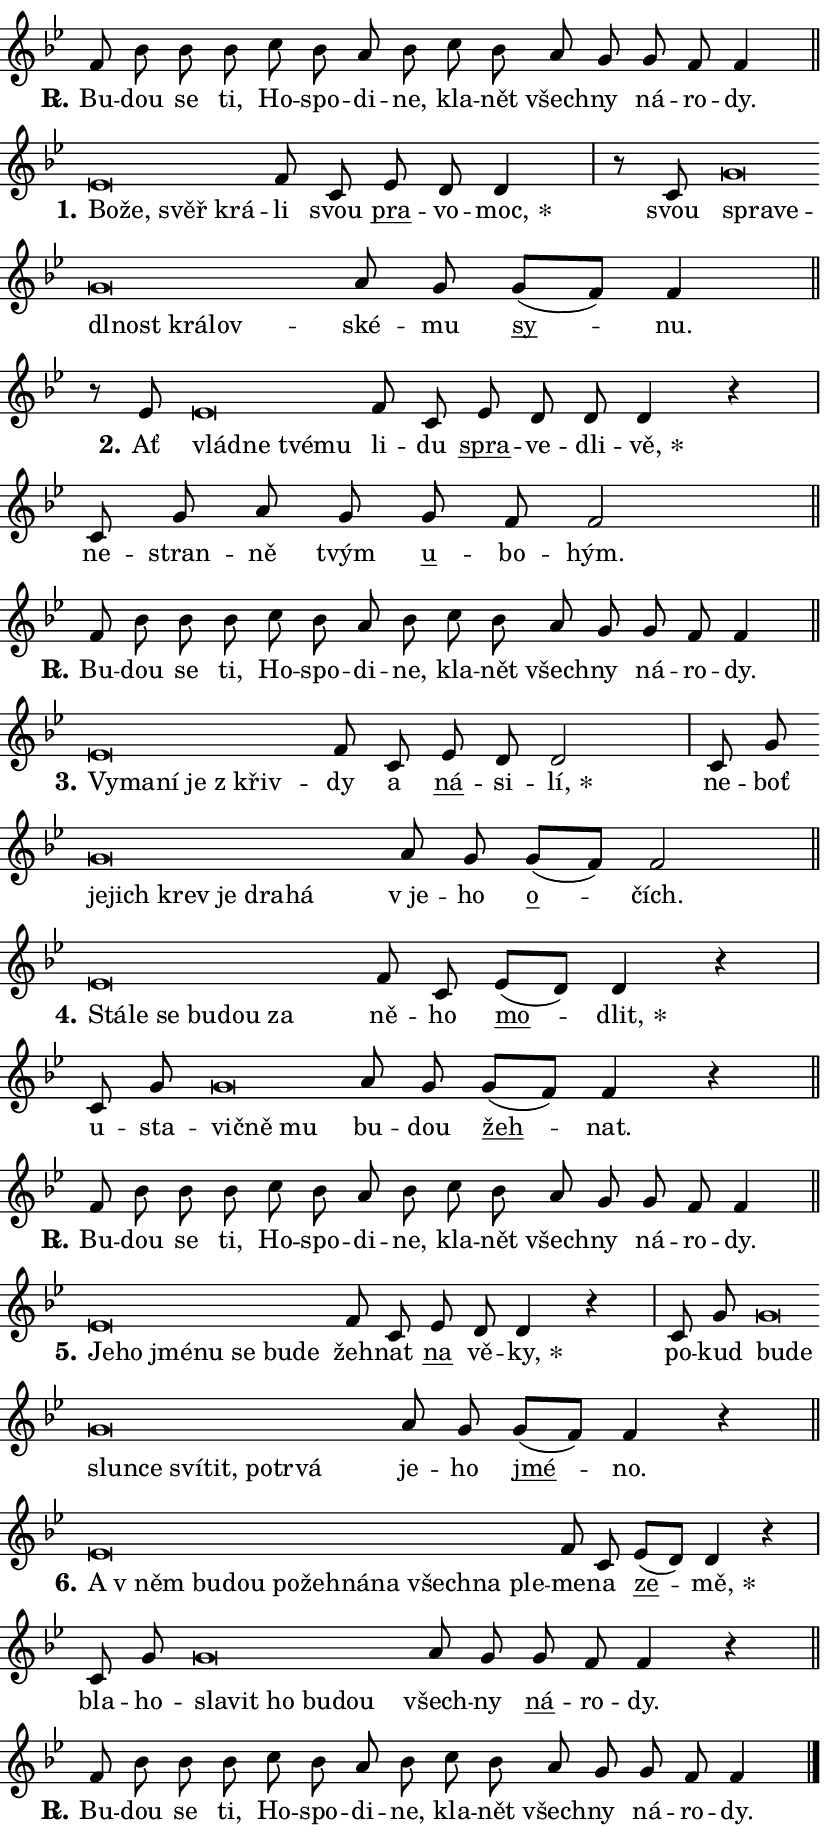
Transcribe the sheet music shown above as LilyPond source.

\version "2.24.0"
\header { tagline = "" }
\paper {
  indent = 0\cm
  top-margin = 0\cm
  right-margin = 0.13\cm % to fit lyric hyphens
  bottom-margin = 0\cm
  left-margin = 0\cm
  paper-width = 14\cm
  page-breaking = #ly:one-page-breaking
  system-system-spacing.basic-distance = #11
  score-system-spacing.basic-distance = #11
  ragged-last = ##f
}


%% Author: Thomas Morley
%% https://lists.gnu.org/archive/html/lilypond-user/2020-05/msg00002.html
#(define (line-position grob)
"Returns position of @var[grob} in current system:
   @code{'start}, if at first time-step
   @code{'end}, if at last time-step
   @code{'middle} otherwise
"
  (let* ((col (ly:item-get-column grob))
         (ln (ly:grob-object col 'left-neighbor))
         (rn (ly:grob-object col 'right-neighbor))
         (col-to-check-left (if (ly:grob? ln) ln col))
         (col-to-check-right (if (ly:grob? rn) rn col))
         (break-dir-left
           (and
             (ly:grob-property col-to-check-left 'non-musical #f)
             (ly:item-break-dir col-to-check-left)))
         (break-dir-right
           (and
             (ly:grob-property col-to-check-right 'non-musical #f)
             (ly:item-break-dir col-to-check-right))))
        (cond ((eqv? 1 break-dir-left) 'start)
              ((eqv? -1 break-dir-right) 'end)
              (else 'middle))))

#(define (tranparent-at-line-position vctor)
  (lambda (grob)
  "Relying on @code{line-position} select the relevant enry from @var{vctor}.
Used to determine transparency,"
    (case (line-position grob)
      ((end) (not (vector-ref vctor 0)))
      ((middle) (not (vector-ref vctor 1)))
      ((start) (not (vector-ref vctor 2))))))

noteHeadBreakVisibility =
#(define-music-function (break-visibility)(vector?)
"Makes @code{NoteHead}s transparent relying on @var{break-visibility}"
#{
  \override NoteHead.transparent =
    #(tranparent-at-line-position break-visibility)
#})

#(define delete-ledgers-for-transparent-note-heads
  (lambda (grob)
    "Reads whether a @code{NoteHead} is transparent.
If so this @code{NoteHead} is removed from @code{'note-heads} from
@var{grob}, which is supposed to be @code{LedgerLineSpanner}.
As a result ledgers are not printed for this @code{NoteHead}"
    (let* ((nhds-array (ly:grob-object grob 'note-heads))
           (nhds-list
             (if (ly:grob-array? nhds-array)
                 (ly:grob-array->list nhds-array)
                 '()))
           ;; Relies on the transparent-property being done before
           ;; Staff.LedgerLineSpanner.after-line-breaking is executed.
           ;; This is fragile ...
           (to-keep
             (remove
               (lambda (nhd)
                 (ly:grob-property nhd 'transparent #f))
               nhds-list)))
      ;; TODO find a better method to iterate over grob-arrays, similiar
      ;; to filter/remove etc for lists
      ;; For now rebuilt from scratch
      (set! (ly:grob-object grob 'note-heads)  '())
      (for-each
        (lambda (nhd)
          (ly:pointer-group-interface::add-grob grob 'note-heads nhd))
        to-keep))))

squashNotes = {
  \override NoteHead.X-extent = #'(-0.2 . 0.2)
  \override NoteHead.Y-extent = #'(-0.75 . 0)
  \override NoteHead.stencil =
    #(lambda (grob)
       (let ((pos (ly:grob-property grob 'staff-position)))
         (begin
           (if (< pos -7) (display "ERROR: Lower brevis then expected\n") (display ""))
           (if (<= pos -6) ly:text-interface::print ly:note-head::print))))
}
unSquashNotes = {
  \revert NoteHead.X-extent
  \revert NoteHead.Y-extent
  \revert NoteHead.stencil
}

hideNotes = \noteHeadBreakVisibility #begin-of-line-visible
unHideNotes = \noteHeadBreakVisibility #all-visible

% work-around for resetting accidentals
% https://lilypond.org/doc/v2.23/Documentation/notation/displaying-rhythms#unmetered-music
cadenzaMeasure = {
  \cadenzaOff
  \partial 1024 s1024
  \cadenzaOn
}

#(define-markup-command (accent layout props text) (markup?)
  "Underline accented syllable"
  (interpret-markup layout props
    #{\markup \override #'(offset . 4.3) \underline { #text }#}))

responsum = \markup \concat {
  "R" \hspace #-1.05 \path #0.1 #'((moveto 0 0.07) (lineto 0.9 0.8)) \hspace #0.05 "."
}

spaceSize = #0.6828661417322834 % exact space size for TeX Gyre Schola

\layout {
  \context {
    \Staff
    \remove "Time_signature_engraver"
    \override LedgerLineSpanner.after-line-breaking = #delete-ledgers-for-transparent-note-heads
  }
  \context {
    \Lyrics {
      \override LyricSpace.minimum-distance = \spaceSize
      \override LyricText.font-name = #"TeX Gyre Schola"
      \override LyricText.font-size = 1
      \override StanzaNumber.font-name = #"TeX Gyre Schola Bold"
      \override StanzaNumber.font-size = 1
    }
  }
  \context {
    \Score 
    \override NoteHead.text =
      #(lambda (grob) 
        (let ((pos (ly:grob-property grob 'staff-position)))
          #{\markup {
            \combine
              \halign #-0.55 \raise #(if (= pos -6) 0 0.5) \override #'(thickness . 2) \draw-line #'(3.2 . 0)
              \musicglyph "noteheads.sM1"
          }#}))
  }
}

% magnetic-lyrics.ily
%
%   written by
%     Jean Abou Samra <jean@abou-samra.fr>
%     Werner Lemberg <wl@gnu.org>
%
%   adapted by
%     Jiri Hon <jiri.hon@gmail.com>
%
% Version 2022-Apr-15

% https://www.mail-archive.com/lilypond-user@gnu.org/msg149350.html

#(define (Left_hyphen_pointer_engraver context)
   "Collect syllable-hyphen-syllable occurrences in lyrics and store
them in properties.  This engraver only looks to the left.  For
example, if the lyrics input is @code{foo -- bar}, it does the
following.

@itemize @bullet
@item
Set the @code{text} property of the @code{LyricHyphen} grob between
@q{foo} and @q{bar} to @code{foo}.

@item
Set the @code{left-hyphen} property of the @code{LyricText} grob with
text @q{foo} to the @code{LyricHyphen} grob between @q{foo} and
@q{bar}.
@end itemize

Use this auxiliary engraver in combination with the
@code{lyric-@/text::@/apply-@/magnetic-@/offset!} hook."
   (let ((hyphen #f)
         (text #f))
     (make-engraver
      (acknowledgers
       ((lyric-syllable-interface engraver grob source-engraver)
        (set! text grob)))
      (end-acknowledgers
       ((lyric-hyphen-interface engraver grob source-engraver)
        ;(when (not (grob::has-interface grob 'lyric-space-interface))
          (set! hyphen grob)));)
      ((stop-translation-timestep engraver)
       (when (and text hyphen)
         (ly:grob-set-object! text 'left-hyphen hyphen))
       (set! text #f)
       (set! hyphen #f)))))

#(define (lyric-text::apply-magnetic-offset! grob)
   "If the space between two syllables is less than the value in
property @code{LyricText@/.details@/.squash-threshold}, move the right
syllable to the left so that it gets concatenated with the left
syllable.

Use this function as a hook for
@code{LyricText@/.after-@/line-@/breaking} if the
@code{Left_@/hyphen_@/pointer_@/engraver} is active."
   (let ((hyphen (ly:grob-object grob 'left-hyphen #f)))
     (when hyphen
       (let ((left-text (ly:spanner-bound hyphen LEFT)))
         (when (grob::has-interface left-text 'lyric-syllable-interface)
           (let* ((common (ly:grob-common-refpoint grob left-text X))
                  (this-x-ext (ly:grob-extent grob common X))
                  (left-x-ext
                   (begin
                     ;; Trigger magnetism for left-text.
                     (ly:grob-property left-text 'after-line-breaking)
                     (ly:grob-extent left-text common X)))
                  ;; `delta` is the gap width between two syllables.
                  (delta (- (interval-start this-x-ext)
                            (interval-end left-x-ext)))
                  (details (ly:grob-property grob 'details))
                  (threshold (assoc-get 'squash-threshold details 0.2)))
             (when (< delta threshold)
               (let* (;; We have to manipulate the input text so that
                      ;; ligatures crossing syllable boundaries are not
                      ;; disabled.  For languages based on the Latin
                      ;; script this is essentially a beautification.
                      ;; However, for non-Western scripts it can be a
                      ;; necessity.
                      (lt (ly:grob-property left-text 'text))
                      (rt (ly:grob-property grob 'text))
                      (is-space (grob::has-interface hyphen 'lyric-space-interface))
                      (space (if is-space " " ""))
                      (extra-delta (if is-space spaceSize 0))
                      ;; Append new syllable.
                      (ltrt-space (if (and (string? lt) (string? rt))
                                (string-append lt space rt)
                                (make-concat-markup (list lt space rt))))
                      ;; Right-align `ltrt` to the right side.
                      (ltrt-space-markup (grob-interpret-markup
                               grob
                               (make-translate-markup
                                (cons (interval-length this-x-ext) 0)
                                (make-right-align-markup ltrt-space)))))
                 (begin
                   ;; Don't print `left-text`.
                   (ly:grob-set-property! left-text 'stencil #f)
                   ;; Set text and stencil (which holds all collected
                   ;; syllables so far) and shift it to the left.
                   (ly:grob-set-property! grob 'text ltrt-space)
                   (ly:grob-set-property! grob 'stencil ltrt-space-markup)
                   (ly:grob-translate-axis! grob (- (- delta extra-delta)) X))))))))))


#(define (lyric-hyphen::displace-bounds-first grob)
   ;; Make very sure this callback isn't triggered too early.
   (let ((left (ly:spanner-bound grob LEFT))
         (right (ly:spanner-bound grob RIGHT)))
     (ly:grob-property left 'after-line-breaking)
     (ly:grob-property right 'after-line-breaking)
     (ly:lyric-hyphen::print grob)))

squashThreshold = #0.4

\layout {
  \context {
    \Lyrics
    \consists #Left_hyphen_pointer_engraver
    \override LyricText.after-line-breaking =
      #lyric-text::apply-magnetic-offset!
    \override LyricHyphen.stencil = #lyric-hyphen::displace-bounds-first
    \override LyricText.details.squash-threshold = \squashThreshold
    \override LyricHyphen.minimum-distance = 0
    \override LyricHyphen.minimum-length = \squashThreshold
  }
}

squashText = \override LyricText.details.squash-threshold = 9999
unSquashText = \override LyricText.details.squash-threshold = \squashThreshold

leftText = \override LyricText.self-alignment-X = #LEFT
unLeftText = \revert LyricText.self-alignment-X

starOffset = #(lambda (grob) 
                (let ((x_offset (ly:self-alignment-interface::aligned-on-x-parent grob)))
                  (if (= x_offset 0) 0 (+ x_offset 1.2))))

star = #(define-music-function (syllable)(string?)
"Append star separator at the end of a syllable"
#{
  \once \override LyricText.X-offset = #starOffset
  \lyricmode { \markup {
    #syllable
    \override #'((font-name . "TeX Gyre Schola Bold")) \hspace #0.2 \lower #0.65 \larger "*"
  } }
#})

starAccent = #(define-music-function (syllable)(string?)
"Append star separator at the end of a syllable and make accent"
#{
  \once \override LyricText.X-offset = #starOffset
  \lyricmode { \markup {
    \accent #syllable
    \override #'((font-name . "TeX Gyre Schola Bold")) \hspace #0.2 \lower #0.65 \larger "*"
  } }
#})

breath = #(define-music-function (syllable)(string?)
"Append breathing indicator at the end of a syllable"
#{
  \lyricmode { \markup { #syllable "+" } }
#})

optionalBreath = #(define-music-function (syllable)(string?)
"Append optional breathing indicator at the end of a syllable"
#{
  \lyricmode { \markup { #syllable "(+)" } }
#})


\score {
    <<
        \new Voice = "melody" { \cadenzaOn \key bes \major \relative { f'8 bes bes bes \bar "" c bes a bes \bar "" c bes a g \bar "" g f f4 \cadenzaMeasure \bar "||" \break } }
        \new Lyrics \lyricsto "melody" { \lyricmode { \set stanza = \responsum
Bu -- dou se ti, Ho -- spo -- di -- ne, kla -- nět všech -- ny ná -- ro -- dy. } }
    >>
    \layout {}
}

\score {
    <<
        \new Voice = "melody" { \cadenzaOn \key bes \major \relative { \squashNotes es'\breve*1/16 \hideNotes \breve*1/16 \bar "" \breve*1/16 \breve*1/16 \bar "" \unHideNotes \unSquashNotes f8 c \bar "" es d d4 \cadenzaMeasure \bar "|" r8 c \squashNotes g'\breve*1/16 \hideNotes \breve*1/16 \bar "" \breve*1/16 \bar "" \breve*1/16 \bar "" \breve*1/16 \breve*1/16 \bar "" \unHideNotes \unSquashNotes a8 g \bar "" g[( f)] f4 \cadenzaMeasure \bar "||" \break } }
        \new Lyrics \lyricsto "melody" { \lyricmode { \set stanza = "1."
\leftText Bo -- \squashText že, svěř krá -- \unLeftText \unSquashText li svou \markup \accent pra -- vo -- \star moc, svou \leftText spra -- \squashText ve -- dl -- nost krá -- lov -- \unLeftText \unSquashText ské -- mu \markup \accent sy -- nu. } }
    >>
    \layout {}
}

\score {
    <<
        \new Voice = "melody" { \cadenzaOn \key bes \major \relative { r8 es' \squashNotes es\breve*1/16 \hideNotes \breve*1/16 \bar "" \breve*1/16 \breve*1/16 \bar "" \unHideNotes \unSquashNotes f8 c \bar "" es d d d4 r \cadenzaMeasure \bar "|" c8 g' a g \bar "" g f f2 \cadenzaMeasure \bar "||" \break } }
        \new Lyrics \lyricsto "melody" { \lyricmode { \set stanza = "2."
Ať \leftText vlád -- \squashText ne tvé -- mu \unLeftText \unSquashText li -- du \markup \accent spra -- ve -- dli -- \star vě, ne -- stran -- ně tvým \markup \accent u -- bo -- hým. } }
    >>
    \layout {}
}

\score {
    <<
        \new Voice = "melody" { \cadenzaOn \key bes \major \relative { f'8 bes bes bes \bar "" c bes a bes \bar "" c bes a g \bar "" g f f4 \cadenzaMeasure \bar "||" \break } }
        \new Lyrics \lyricsto "melody" { \lyricmode { \set stanza = \responsum
Bu -- dou se ti, Ho -- spo -- di -- ne, kla -- nět všech -- ny ná -- ro -- dy. } }
    >>
    \layout {}
}

\score {
    <<
        \new Voice = "melody" { \cadenzaOn \key bes \major \relative { \squashNotes es'\breve*1/16 \hideNotes \breve*1/16 \bar "" \breve*1/16 \bar "" \breve*1/16 \breve*1/16 \bar "" \unHideNotes \unSquashNotes f8 c \bar "" es d d2 \cadenzaMeasure \bar "|" c8 g' \bar "" \squashNotes g\breve*1/16 \hideNotes \breve*1/16 \bar "" \breve*1/16 \bar "" \breve*1/16 \bar "" \breve*1/16 \breve*1/16 \bar "" \unHideNotes \unSquashNotes a8 g \bar "" g[( f)] f2 \cadenzaMeasure \bar "||" \break } }
        \new Lyrics \lyricsto "melody" { \lyricmode { \set stanza = "3."
\leftText Vy -- \squashText ma -- ní je "z křiv" -- \unLeftText \unSquashText dy a \markup \accent ná -- si -- \star lí, ne -- boť \leftText je -- \squashText jich krev je dra -- há \unLeftText \unSquashText "v je" -- ho \markup \accent o -- čích. } }
    >>
    \layout {}
}

\score {
    <<
        \new Voice = "melody" { \cadenzaOn \key bes \major \relative { \squashNotes es'\breve*1/16 \hideNotes \breve*1/16 \bar "" \breve*1/16 \bar "" \breve*1/16 \bar "" \breve*1/16 \breve*1/16 \bar "" \unHideNotes \unSquashNotes f8 c \bar "" es[( d)] d4 r \cadenzaMeasure \bar "|" c8 g' \bar "" \squashNotes g\breve*1/16 \hideNotes \breve*1/16 \breve*1/16 \bar "" \unHideNotes \unSquashNotes a8 g \bar "" g[( f)] f4 r \cadenzaMeasure \bar "||" \break } }
        \new Lyrics \lyricsto "melody" { \lyricmode { \set stanza = "4."
\leftText Stá -- \squashText le se bu -- dou za \unLeftText \unSquashText ně -- ho \markup \accent mo -- \star dlit, u -- sta -- \leftText vič -- \squashText ně mu \unLeftText \unSquashText bu -- dou \markup \accent žeh -- nat. } }
    >>
    \layout {}
}

\score {
    <<
        \new Voice = "melody" { \cadenzaOn \key bes \major \relative { f'8 bes bes bes \bar "" c bes a bes \bar "" c bes a g \bar "" g f f4 \cadenzaMeasure \bar "||" \break } }
        \new Lyrics \lyricsto "melody" { \lyricmode { \set stanza = \responsum
Bu -- dou se ti, Ho -- spo -- di -- ne, kla -- nět všech -- ny ná -- ro -- dy. } }
    >>
    \layout {}
}

\score {
    <<
        \new Voice = "melody" { \cadenzaOn \key bes \major \relative { \squashNotes es'\breve*1/16 \hideNotes \breve*1/16 \bar "" \breve*1/16 \bar "" \breve*1/16 \bar "" \breve*1/16 \bar "" \breve*1/16 \breve*1/16 \bar "" \unHideNotes \unSquashNotes f8 c \bar "" es d d4 r \cadenzaMeasure \bar "|" c8 g' \bar "" \squashNotes g\breve*1/16 \hideNotes \breve*1/16 \bar "" \breve*1/16 \bar "" \breve*1/16 \bar "" \breve*1/16 \bar "" \breve*1/16 \bar "" \breve*1/16 \bar "" \breve*1/16 \breve*1/16 \bar "" \unHideNotes \unSquashNotes a8 g \bar "" g[( f)] f4 r \cadenzaMeasure \bar "||" \break } }
        \new Lyrics \lyricsto "melody" { \lyricmode { \set stanza = "5."
\leftText Je -- \squashText ho jmé -- nu se bu -- de \unLeftText \unSquashText žeh -- nat \markup \accent na vě -- \star ky, po -- kud \leftText bu -- \squashText de slun -- ce sví -- tit, po -- tr -- vá \unLeftText \unSquashText je -- ho \markup \accent jmé -- no. } }
    >>
    \layout {}
}

\score {
    <<
        \new Voice = "melody" { \cadenzaOn \key bes \major \relative { \squashNotes es'\breve*1/16 \hideNotes \breve*1/16 \bar "" \breve*1/16 \bar "" \breve*1/16 \bar "" \breve*1/16 \bar "" \breve*1/16 \bar "" \breve*1/16 \bar "" \breve*1/16 \bar "" \breve*1/16 \bar "" \breve*1/16 \breve*1/16 \bar "" \unHideNotes \unSquashNotes f8 c \bar "" es[( d)] d4 r \cadenzaMeasure \bar "|" c8 g' \bar "" \squashNotes g\breve*1/16 \hideNotes \breve*1/16 \bar "" \breve*1/16 \bar "" \breve*1/16 \breve*1/16 \bar "" \unHideNotes \unSquashNotes a8 g \bar "" g f f4 r \cadenzaMeasure \bar "||" \break } }
        \new Lyrics \lyricsto "melody" { \lyricmode { \set stanza = "6."
\leftText A \squashText "v něm" bu -- dou po -- žeh -- ná -- na všech -- na ple -- \unLeftText \unSquashText me -- na \markup \accent ze -- \star mě, bla -- ho -- \leftText sla -- \squashText vit ho bu -- dou \unLeftText \unSquashText všech -- ny \markup \accent ná -- ro -- dy. } }
    >>
    \layout {}
}

\score {
    <<
        \new Voice = "melody" { \cadenzaOn \key bes \major \relative { f'8 bes bes bes \bar "" c bes a bes \bar "" c bes a g \bar "" g f f4 \cadenzaMeasure \bar "||" \break } \bar "|." }
        \new Lyrics \lyricsto "melody" { \lyricmode { \set stanza = \responsum
Bu -- dou se ti, Ho -- spo -- di -- ne, kla -- nět všech -- ny ná -- ro -- dy. } }
    >>
    \layout {}
}
